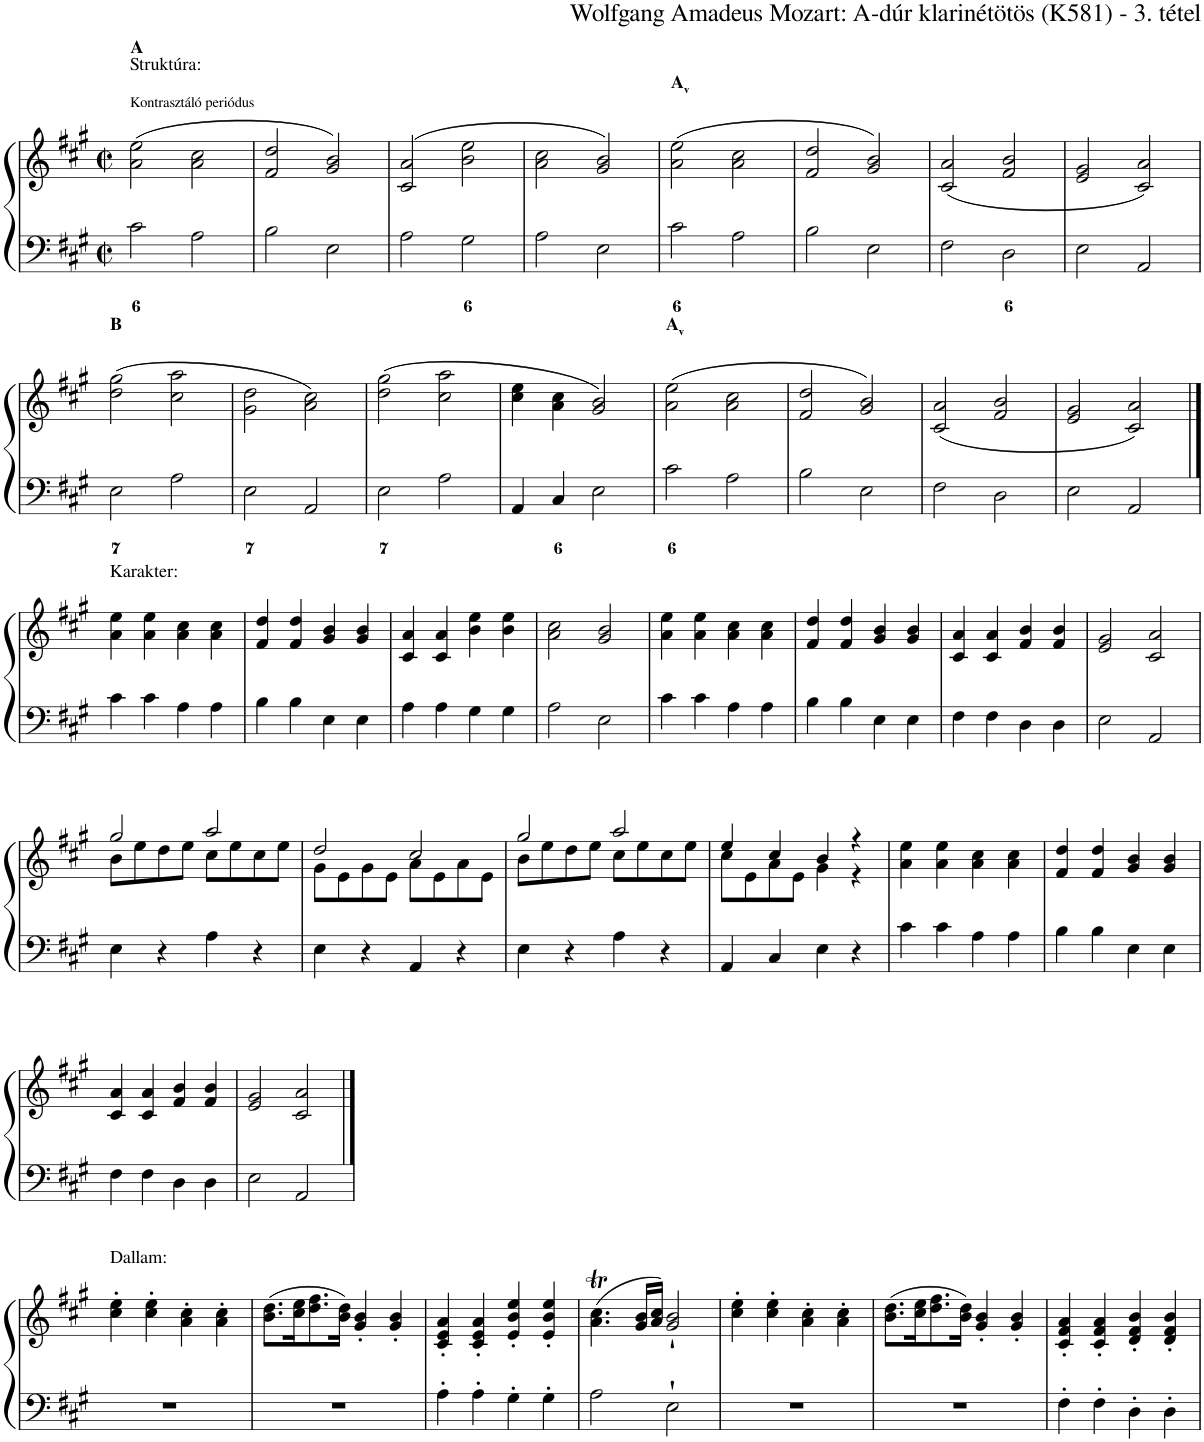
**kern	**kern
*part1	*part1
*staff2	*staff1
*I"Piano	*
*I'Pno	*
*clefF4	*clefG2
*k[f#c#g#]	*k[f#c#g#]
*M2/2	*M2/2
*met(c|)	*met(c|)
=1	=1
!	!LO:TX:a:B:t=A
!	!LO:TX:a:t=Kontrasztáló periódus
!	!LO:TX:a:t=Struktúra&colon;
2c#\	(2a\ 2ee\
2A\	2a\ 2cc#\
=2	=2
2B\	2f#/ 2dd/
2E\	2g#/ 2b/)
=3	=3
2A\	(2c#/ 2a/
2G#\	2b\ 2ee\
=4	=4
2A\	2a\ 2cc#\
2E\	2g#/ 2b/)
=5	=5
!	!LO:TX:a:B:t=A
!	!LO:TX:a:t=v
2c#\	(2a\ 2ee\
2A\	2a\ 2cc#\
=6	=6
2B\	2f#/ 2dd/
2E\	2g#/ 2b/)
=7	=7
2F#\	(2c#/ 2a/
2D\	2f#/ 2b/
=8	=8
2E\	2e/ 2g#/
2AA/	2c#/ 2a/)
!!LO:LB:g=z
=9	=9
!	!LO:TX:a:B:t=B
2E\	(2dd\ 2gg#\
2A\	2cc#\ 2aa\
=10	=10
2E\	2g#\ 2dd\
2AA/	2a\ 2cc#\)
=11	=11
2E\	(2dd\ 2gg#\
2A\	2cc#\ 2aa\
=12	=12
4AA/	4cc#\ 4ee\
4C#/	4a\ 4cc#\
2E\	2g#/ 2b/)
=13	=13
!	!LO:TX:a:B:t=A
!	!LO:TX:a:t=v
2c#\	(2a\ 2ee\
2A\	2a\ 2cc#\
=14	=14
2B\	2f#/ 2dd/
2E\	2g#/ 2b/)
=15	=15
2F#\	(2c#/ 2a/
2D\	2f#/ 2b/
=16	=16
2E\	2e/ 2g#/
2AA/	2c#/ 2a/)
!!LO:LB:g=z
==1	==1
!	!LO:TX:a:t=Karakter&colon;
4c#\	4a\ 4ee\
4c#\	4a\ 4ee\
4A\	4a\ 4cc#\
4A\	4a\ 4cc#\
=2	=2
4B\	4f#/ 4dd/
4B\	4f#/ 4dd/
4E\	4g#/ 4b/
4E\	4g#/ 4b/
=3	=3
4A\	4c#/ 4a/
4A\	4c#/ 4a/
4G#\	4b\ 4ee\
4G#\	4b\ 4ee\
=4	=4
2A\	2a\ 2cc#\
2E\	2g#/ 2b/
=5	=5
4c#\	4a\ 4ee\
4c#\	4a\ 4ee\
4A\	4a\ 4cc#\
4A\	4a\ 4cc#\
=6	=6
4B\	4f#/ 4dd/
4B\	4f#/ 4dd/
4E\	4g#/ 4b/
4E\	4g#/ 4b/
=7	=7
4F#\	4c#/ 4a/
4F#\	4c#/ 4a/
4D\	4f#/ 4b/
4D\	4f#/ 4b/
=8	=8
2E\	2e/ 2g#/
2AA/	2c#/ 2a/
!!LO:LB:g=z
=9	=9
*	*^
4E\	2gg#/	8b\L
.	.	8ee\
4r	.	8dd\
.	.	8ee\J
4A\	2aa/	8cc#\L
.	.	8ee\
4r	.	8cc#\
.	.	8ee\J
=10	=10	=10
4E\	2dd/	8g#\L
.	.	8e\
4r	.	8g#\
.	.	8e\J
4AA/	2cc#/	8a\L
.	.	8e\
4r	.	8a\
.	.	8e\J
=11	=11	=11
4E\	2gg#/	8b\L
.	.	8ee\
4r	.	8dd\
.	.	8ee\J
4A\	2aa/	8cc#\L
.	.	8ee\
4r	.	8cc#\
.	.	8ee\J
=12	=12	=12
4AA/	4ee/	8cc#\L
.	.	8e\
4C#/	4cc#/	8a\
.	.	8e\J
4E\	4b/	4g#\
4r	4r	4r
*	*v	*v
=13	=13
4c#\	4a\ 4ee\
4c#\	4a\ 4ee\
4A\	4a\ 4cc#\
4A\	4a\ 4cc#\
=14	=14
4B\	4f#/ 4dd/
4B\	4f#/ 4dd/
4E\	4g#/ 4b/
4E\	4g#/ 4b/
!!LO:LB:g=z
=15	=15
4F#\	4c#/ 4a/
4F#\	4c#/ 4a/
4D\	4f#/ 4b/
4D\	4f#/ 4b/
=16	=16
2E\	2e/ 2g#/
2AA/	2c#/ 2a/
!!LO:LB:g=z
==1	==1
!	!LO:TX:a:t=Dallam&colon;
1r	4cc#\' 4ee\'
.	4cc#\' 4ee\'
.	4a\' 4cc#\'
.	4a\' 4cc#\'
=2	=2
1r	(8.b\ 8.dd\L
.	16cc#\ 16ee\K
.	8.dd\ 8.ff#\
.	16b\ 16dd\Jk)
.	4g#/' 4b/'
.	4g#/' 4b/'
=3	=3
4A'\	4c#/' 4e/' 4a/'
4A'\	4c#/' 4e/' 4a/'
4G#'\	4e/' 4b/' 4ee/'
4G#'\	4e/' 4b/' 4ee/'
=4	=4
2A\	(4.a\T 4.cc#\T
.	16g#/ 16b/LL
.	16a/ 16cc#/JJ)
2E`\	2g#/` 2b/`
=5	=5
1r	4cc#\' 4ee\'
.	4cc#\' 4ee\'
.	4a\' 4cc#\'
.	4a\' 4cc#\'
=6	=6
1r	(8.b\ 8.dd\L
.	16cc#\ 16ee\K
.	8.dd\ 8.ff#\
.	16b\ 16dd\Jk)
.	4g#/' 4b/'
.	4g#/' 4b/'
=7	=7
4F#'\	4c#/' 4f#/' 4a/'
4F#'\	4c#/' 4f#/' 4a/'
4D'\	4d/' 4f#/' 4b/'
4D'\	4d/' 4f#/' 4b/'
=	=
*-	*-
